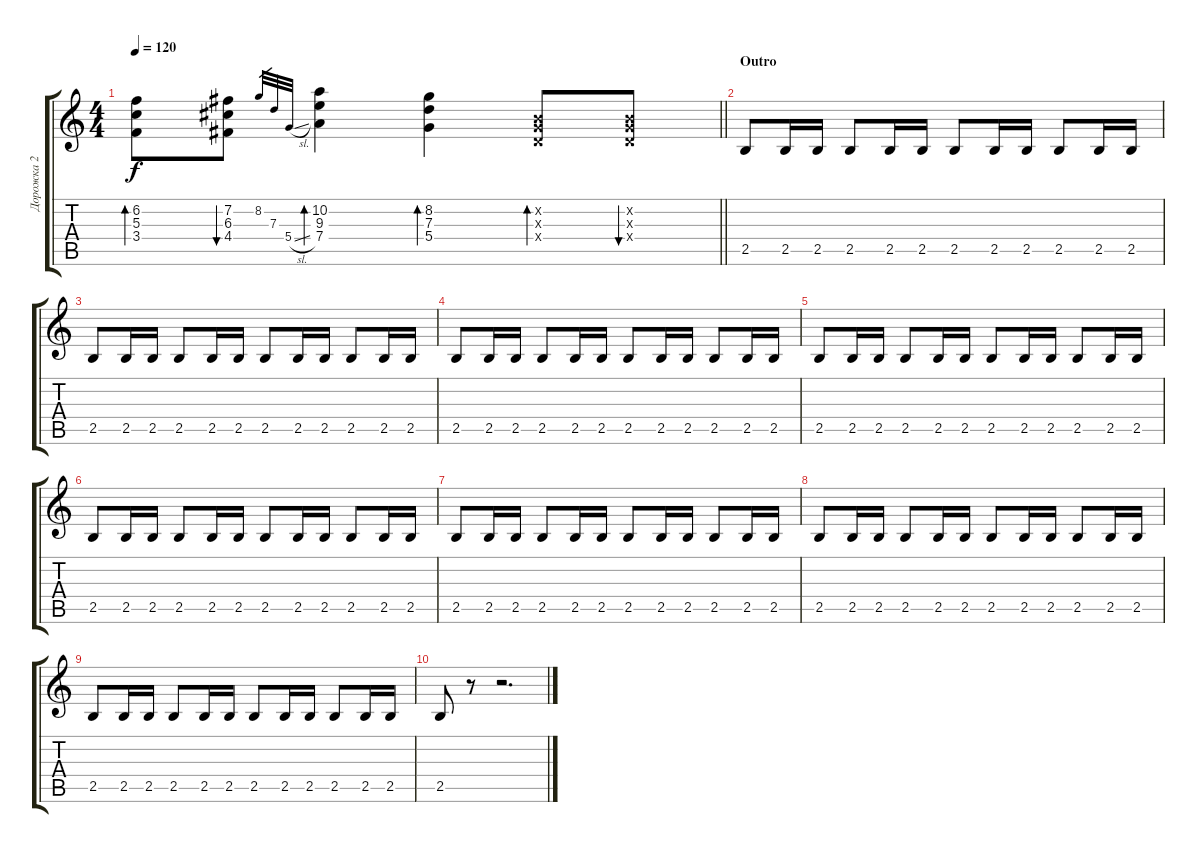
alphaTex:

\track ("Дорожка 2" "Дорожка 2") {instrument acousticguitarsteel}
\staff {score tabs}
\tuning (E4 B3 G3 D3 A2 E2) {hide}
\ts (4 4)
\tempo 120
\clef g2
\barLineRight lightlight
\ks c
(6.2 5.3 3.4).8{bd 60 dy f} (7.2 6.3 4.4).8{bu 60} 8.2.32{gr} 7.3.32{gr} 5.4{sl}.32{gr} (10.2 9.3 7.4).4{bd 60} (8.2 7.3 5.4).4{bd 60} (0.2{x} 0.3{x} 0.4{x}).8{bd 60} (0.2{x} 0.3{x} 0.4{x}).8{bu 60} |
\section ("" "Outro")
2.5.8 2.5.16 2.5.16 2.5.8 2.5.16 2.5.16 2.5.8 2.5.16 2.5.16 2.5.8 2.5.16 2.5.16 |
2.5.8 2.5.16 2.5.16 2.5.8 2.5.16 2.5.16 2.5.8 2.5.16 2.5.16 2.5.8 2.5.16 2.5.16 |
2.5.8 2.5.16 2.5.16 2.5.8 2.5.16 2.5.16 2.5.8 2.5.16 2.5.16 2.5.8 2.5.16 2.5.16 |
2.5.8 2.5.16 2.5.16 2.5.8 2.5.16 2.5.16 2.5.8 2.5.16 2.5.16 2.5.8 2.5.16 2.5.16 |
2.5.8 2.5.16 2.5.16 2.5.8 2.5.16 2.5.16 2.5.8 2.5.16 2.5.16 2.5.8 2.5.16 2.5.16 |
2.5.8 2.5.16 2.5.16 2.5.8 2.5.16 2.5.16 2.5.8 2.5.16 2.5.16 2.5.8 2.5.16 2.5.16 |
2.5.8 2.5.16 2.5.16 2.5.8 2.5.16 2.5.16 2.5.8 2.5.16 2.5.16 2.5.8 2.5.16 2.5.16 |
2.5.8 2.5.16 2.5.16 2.5.8 2.5.16 2.5.16 2.5.8 2.5.16 2.5.16 2.5.8 2.5.16 2.5.16 |
2.5.8 r.8 r.2{d}
